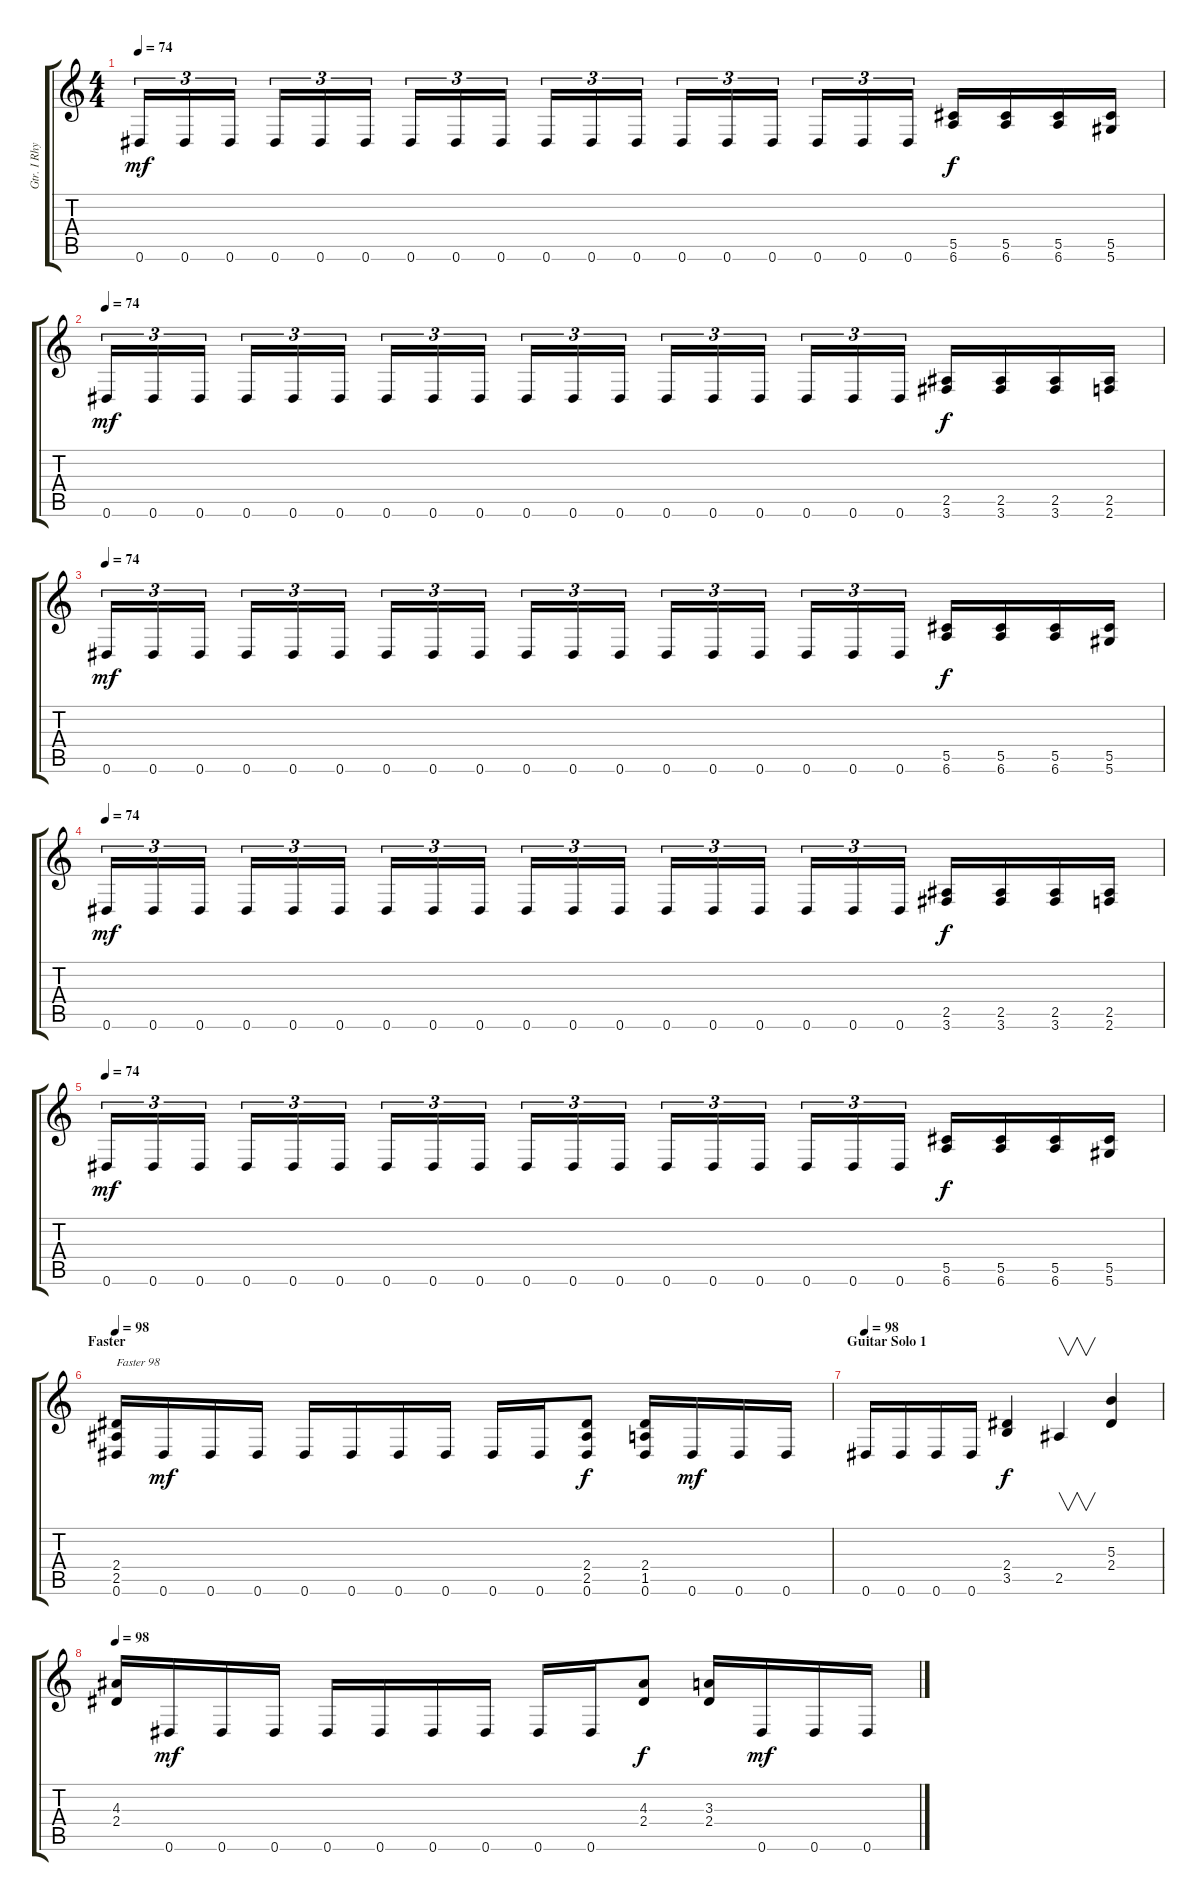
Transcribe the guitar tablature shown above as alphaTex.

\track ("Gtr. I Rhytm" "Gtr. I Rhy") {instrument overdrivenguitar}
\staff {score tabs}
\tuning (Eb4 Bb3 Gb3 Db3 Ab2 Eb2) {hide}
\ts (4 4)
\tempo 74
\clef g2
\ks c
0.6.16{tu (3 2) dy mf} 0.6.16{tu (3 2)} 0.6.16{tu (3 2)} 0.6.16{tu (3 2)} 0.6.16{tu (3 2)} 0.6.16{tu (3 2)} 0.6.16{tu (3 2)} 0.6.16{tu (3 2)} 0.6.16{tu (3 2)} 0.6.16{tu (3 2)} 0.6.16{tu (3 2)} 0.6.16{tu (3 2)} 0.6.16{tu (3 2)} 0.6.16{tu (3 2)} 0.6.16{tu (3 2)} 0.6.16{tu (3 2)} 0.6.16{tu (3 2)} 0.6.16{tu (3 2)} (5.5 6.6).16{dy f} (5.5 6.6).16 (5.5 6.6).16 (5.5 5.6).16 |
\tempo 74
0.6.16{tu (3 2) dy mf} 0.6.16{tu (3 2)} 0.6.16{tu (3 2)} 0.6.16{tu (3 2)} 0.6.16{tu (3 2)} 0.6.16{tu (3 2)} 0.6.16{tu (3 2)} 0.6.16{tu (3 2)} 0.6.16{tu (3 2)} 0.6.16{tu (3 2)} 0.6.16{tu (3 2)} 0.6.16{tu (3 2)} 0.6.16{tu (3 2)} 0.6.16{tu (3 2)} 0.6.16{tu (3 2)} 0.6.16{tu (3 2)} 0.6.16{tu (3 2)} 0.6.16{tu (3 2)} (2.5 3.6).16{dy f} (2.5 3.6).16 (2.5 3.6).16 (2.5 2.6).16 |
\tempo 74
0.6.16{tu (3 2) dy mf} 0.6.16{tu (3 2)} 0.6.16{tu (3 2)} 0.6.16{tu (3 2)} 0.6.16{tu (3 2)} 0.6.16{tu (3 2)} 0.6.16{tu (3 2)} 0.6.16{tu (3 2)} 0.6.16{tu (3 2)} 0.6.16{tu (3 2)} 0.6.16{tu (3 2)} 0.6.16{tu (3 2)} 0.6.16{tu (3 2)} 0.6.16{tu (3 2)} 0.6.16{tu (3 2)} 0.6.16{tu (3 2)} 0.6.16{tu (3 2)} 0.6.16{tu (3 2)} (5.5 6.6).16{dy f} (5.5 6.6).16 (5.5 6.6).16 (5.5 5.6).16 |
\tempo 74
0.6.16{tu (3 2) dy mf} 0.6.16{tu (3 2)} 0.6.16{tu (3 2)} 0.6.16{tu (3 2)} 0.6.16{tu (3 2)} 0.6.16{tu (3 2)} 0.6.16{tu (3 2)} 0.6.16{tu (3 2)} 0.6.16{tu (3 2)} 0.6.16{tu (3 2)} 0.6.16{tu (3 2)} 0.6.16{tu (3 2)} 0.6.16{tu (3 2)} 0.6.16{tu (3 2)} 0.6.16{tu (3 2)} 0.6.16{tu (3 2)} 0.6.16{tu (3 2)} 0.6.16{tu (3 2)} (2.5 3.6).16{dy f} (2.5 3.6).16 (2.5 3.6).16 (2.5 2.6).16 |
\tempo 74
0.6.16{tu (3 2) dy mf} 0.6.16{tu (3 2)} 0.6.16{tu (3 2)} 0.6.16{tu (3 2)} 0.6.16{tu (3 2)} 0.6.16{tu (3 2)} 0.6.16{tu (3 2)} 0.6.16{tu (3 2)} 0.6.16{tu (3 2)} 0.6.16{tu (3 2)} 0.6.16{tu (3 2)} 0.6.16{tu (3 2)} 0.6.16{tu (3 2)} 0.6.16{tu (3 2)} 0.6.16{tu (3 2)} 0.6.16{tu (3 2)} 0.6.16{tu (3 2)} 0.6.16{tu (3 2)} (5.5 6.6).16{dy f} (5.5 6.6).16 (5.5 6.6).16 (5.5 5.6).16 |
\section ("" "Faster")
\tempo 98
(2.4 2.5 0.6).16{txt "Faster 98"} 0.6.16{dy mf} 0.6.16 0.6.16 0.6.16 0.6.16 0.6.16 0.6.16 0.6.16 0.6.16 (2.4 2.5 0.6).8{dy f} (2.4 1.5 0.6).16 0.6.16{dy mf} 0.6.16 0.6.16 |
\section ("" "Guitar Solo 1")
\tempo 98
0.6.16 0.6.16 0.6.16 0.6.16 (2.4 3.5).4{dy f} 2.5.4{v} (5.3 2.4).4 |
\tempo 98
(4.3 2.4).16 0.6.16{dy mf} 0.6.16 0.6.16 0.6.16 0.6.16 0.6.16 0.6.16 0.6.16 0.6.16 (4.3 2.4).8{dy f} (3.3 2.4).16 0.6.16{dy mf} 0.6.16 0.6.16
